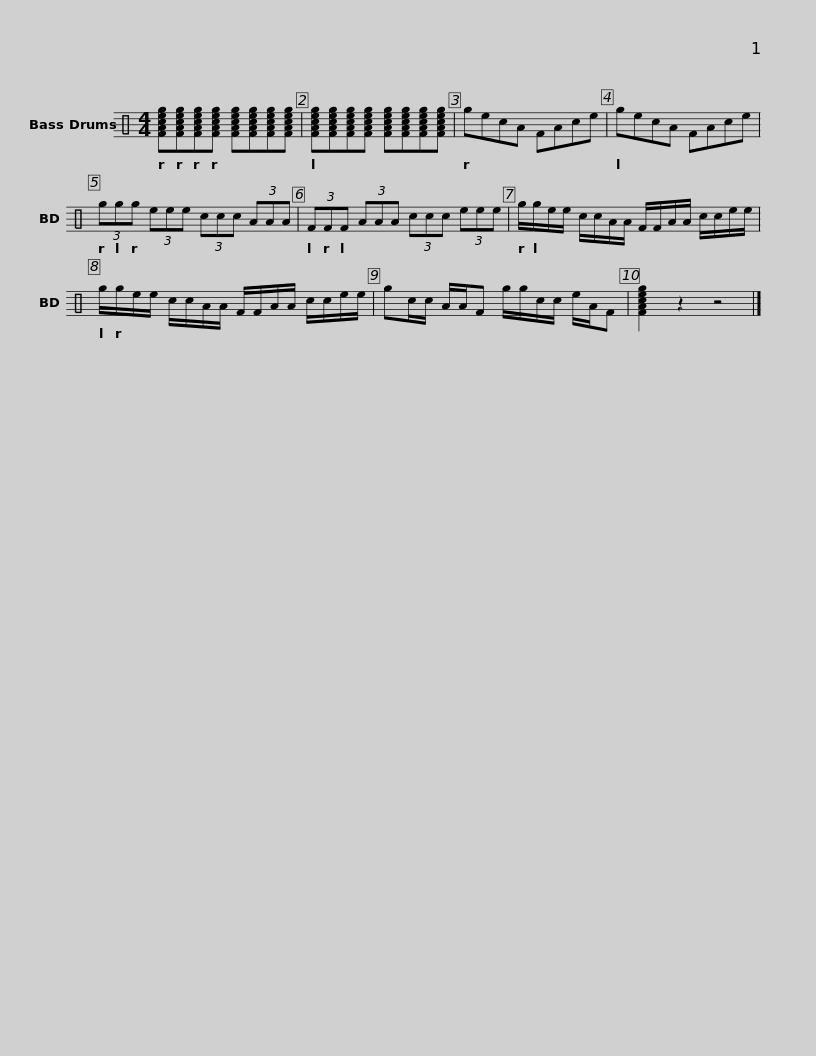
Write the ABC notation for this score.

X:1
L:1/8
M:4/4
I:linebreak $
K:C
V:1 perc
K:none
V:1
 [FAceg][FAceg][FAceg][FAceg] [FAceg][FAceg][FAceg][FAceg] | [FAceg][FAceg][FAceg][FAceg] [FAceg][FAceg][FAceg][FAceg] | gecA FAce | gecA FAce | (3ggg (3eee (3ccc (3AAA |$ %5
 (3FFF (3AAA (3ccc (3eee | g/g/e/e/ c/c/A/A/ F/F/A/A/ c/c/e/e/ | g/g/e/e/ c/c/A/A/ F/F/A/A/ c/c/e/e/ |$ gc/c/ A/A/F g/g/c/c/ e/A/F | [FAceg]2 z2 z4 |] %10
